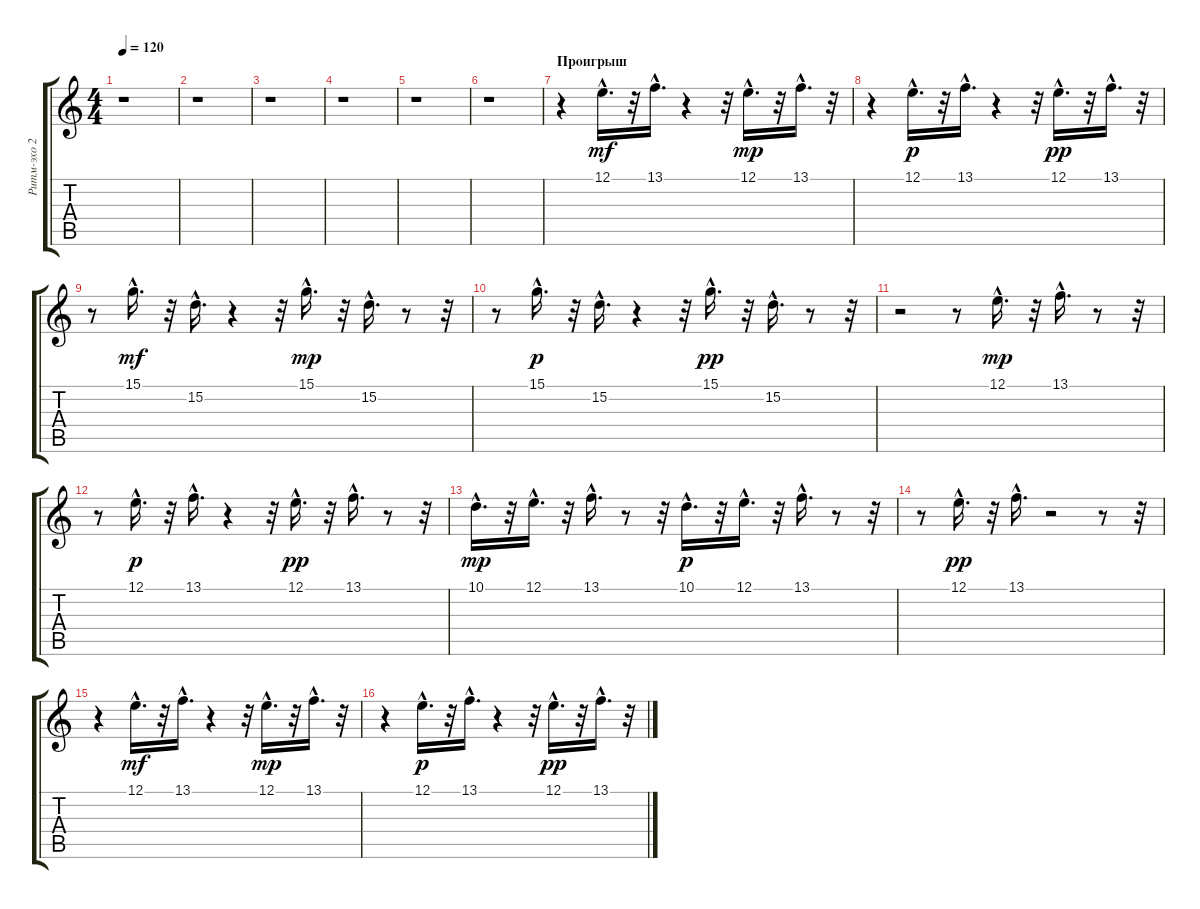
\track ("Ритм-эхо 2" "Ритм-эхо 2") {instrument brightacousticpiano}
\staff {score tabs}
\tuning (E4 B3 G3 D3 A2 E2) {hide}
\ts (4 4)
\tempo 120
\clef g2
\ks c
r.1{dy pp} |
r.1 |
r.1 |
r.1 |
r.1 |
r.1 |
\section ("" "Проигрыш")
r.4 12.1{hac}.16{d dy mf} r.32 13.1{hac}.16{d} r.4 r.32 12.1{hac}.16{d dy mp} r.32 13.1{hac}.16{d} r.32 |
r.4 12.1{hac}.16{d dy p} r.32 13.1{hac}.16{d} r.4 r.32 12.1{hac}.16{d dy pp} r.32 13.1{hac}.16{d} r.32 |
r.8 15.1{hac}.16{d dy mf} r.32 15.2{hac}.16{d} r.4 r.32 15.1{hac}.16{d dy mp} r.32 15.2{hac}.16{d} r.8 r.32 |
r.8 15.1{hac}.16{d dy p} r.32 15.2{hac}.16{d} r.4 r.32 15.1{hac}.16{d dy pp} r.32 15.2{hac}.16{d} r.8 r.32 |
r.2 r.8 12.1{hac}.16{d dy mp} r.32 13.1{hac}.16{d} r.8 r.32 |
r.8 12.1{hac}.16{d dy p} r.32 13.1{hac}.16{d} r.4 r.32 12.1{hac}.16{d dy pp} r.32 13.1{hac}.16{d} r.8 r.32 |
10.1{hac}.16{d dy mp} r.32 12.1{hac}.16{d} r.32 13.1{hac}.16{d} r.8 r.32 10.1{hac}.16{d dy p} r.32 12.1{hac}.16{d} r.32 13.1{hac}.16{d} r.8 r.32 |
r.8 12.1{hac}.16{d dy pp} r.32 13.1{hac}.16{d} r.2 r.8 r.32 |
r.4 12.1{hac}.16{d dy mf} r.32 13.1{hac}.16{d} r.4 r.32 12.1{hac}.16{d dy mp} r.32 13.1{hac}.16{d} r.32 |
r.4 12.1{hac}.16{d dy p} r.32 13.1{hac}.16{d} r.4 r.32 12.1{hac}.16{d dy pp} r.32 13.1{hac}.16{d} r.32
